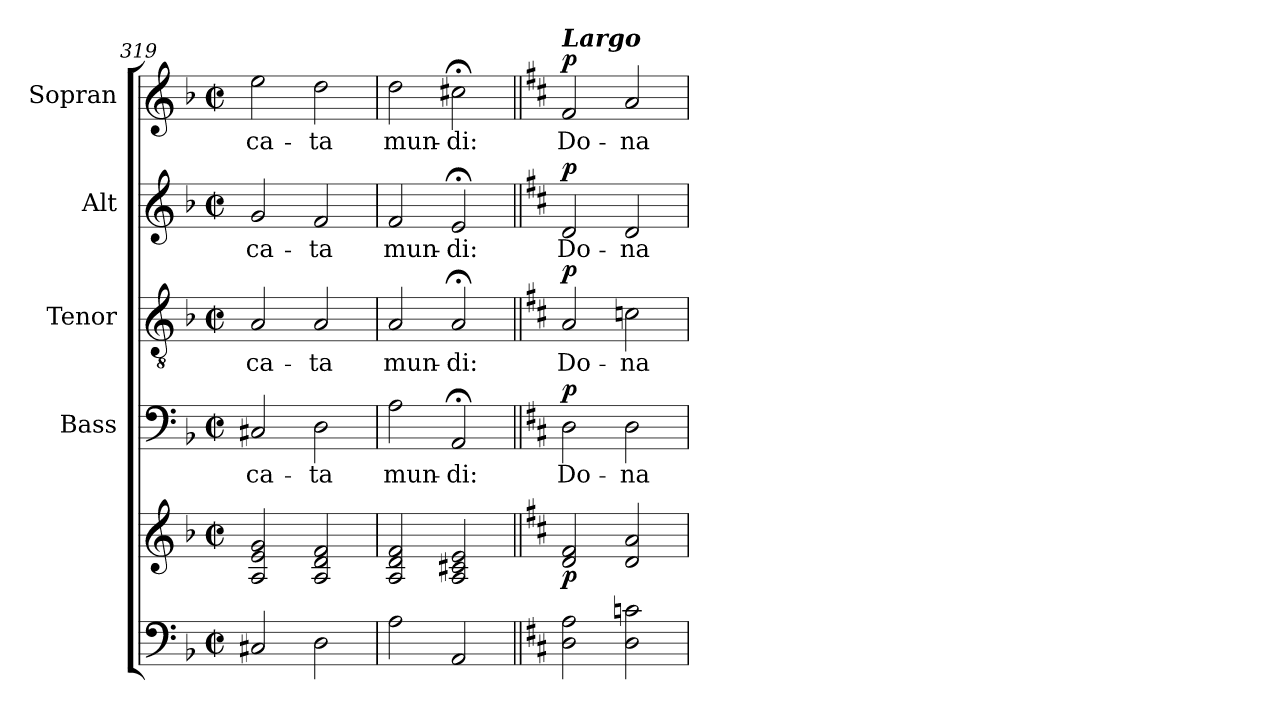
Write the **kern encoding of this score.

**kern	**kern	**dynam	**kern	**text	**dynam	**kern	**text	**dynam	**kern	**text	**dynam	**kern	**text	**dynam
*part5	*part5	*part5	*part4	*part4	*part4	*part3	*part3	*part3	*part2	*part2	*part2	*part1	*part1	*part1
*staff6	*staff5	*staff5/6	*staff4	*staff4	*staff4	*staff3	*staff3	*staff3	*staff2	*staff2	*staff2	*staff1	*staff1	*staff1
*	*	*	*I"Bass	*	*	*I"Tenor	*	*	*I"Alt	*	*	*I"Sopran	*	*
*	*	*	*I'B.	*	*	*I'T.	*	*	*I'A.	*	*	*I'S.	*	*
*clefF4	*clefG2	*	*clefF4	*	*	*clefGv2	*	*	*clefG2	*	*	*clefG2	*	*
*k[b-]	*k[b-]	*	*k[b-]	*	*	*k[b-]	*	*	*k[b-]	*	*	*k[b-]	*	*
*F:	*F:	*	*F:	*	*	*F:	*	*	*F:	*	*	*F:	*	*
*M2/2	*M2/2	*	*M2/2	*	*	*M2/2	*	*	*M2/2	*	*	*M2/2	*	*
*met(c|)	*met(c|)	*	*met(c|)	*	*	*met(c|)	*	*	*met(c|)	*	*	*met(c|)	*	*
=319	=319	=319	=319	=319	=319	=319	=319	=319	=319	=319	=319	=319	=319	=319
!	!	!	!	!LO:LY:b	!	!	!LO:LY:b	!	!	!LO:LY:b	!	!	!LO:LY:b	!
2C#X/	2A/ 2e/ 2g/	.	2C#X/	-ca-	.	2A/	-ca-	.	2g/	-ca-	.	2ee\	-ca-	.
!	!	!	!	!LO:LY:b	!	!	!LO:LY:b	!	!	!LO:LY:b	!	!	!LO:LY:b	!
2D\	2A/ 2d/ 2f/	.	2D\	-ta	.	2A/	-ta	.	2f/	-ta	.	2dd\	-ta	.
=320	=320	=320	=320	=320	=320	=320	=320	=320	=320	=320	=320	=320	=320	=320
!	!	!	!	!LO:LY:b	!	!	!LO:LY:b	!	!	!LO:LY:b	!	!	!LO:LY:b	!
2A\	2A/ 2d/ 2f/	.	2A\	mun-	.	2A/	mun-	.	2f/	mun-	.	2dd\	mun-	.
!	!	!	!	!LO:LY:b	!	!	!LO:LY:b	!	!	!LO:LY:b	!	!	!LO:LY:b	!
2AA/	2A/ 2c#X/ 2e/	.	2AA;</	-di:	.	2A;</	-di:	.	2e;</	-di:	.	2cc#X;<\	-di:	.
=321||	=321||	=321||	=321||	=321||	=321||	=321||	=321||	=321||	=321||	=321||	=321||	=321||	=321||	=321||
*k[f#c#]	*k[f#c#]	*	*k[f#c#]	*	*	*k[f#c#]	*	*	*k[f#c#]	*	*	*k[f#c#]	*	*
*D:	*D:	*	*D:	*	*	*D:	*	*	*D:	*	*	*D:	*	*
!	!	!	!	!	!	!	!	!	!	!	!	!LO:TX:a:Bi:t=Largo	!	!
!	!	!LO:DY:b	!	!LO:LY:b	!LO:DY:a	!	!LO:LY:b	!LO:DY:a	!	!LO:LY:b	!LO:DY:a	!	!LO:LY:b	!LO:DY:a
2D\ 2A\	2d/ 2f#/	p	2D\	Do-	p	2A/	Do-	p	2d/	Do-	p	2f#/	Do-	p
!	!	!	!	!LO:LY:b	!	!	!LO:LY:b	!	!	!LO:LY:b	!	!	!LO:LY:b	!
2D\ 2cn\	2d/ 2a/	.	2D\	-na	.	2cn\	-na	.	2d/	-na	.	2a/	-na	.
=	=	=	=	=	=	=	=	=	=	=	=	=	=	=
*-	*-	*-	*-	*-	*-	*-	*-	*-	*-	*-	*-	*-	*-	*-
